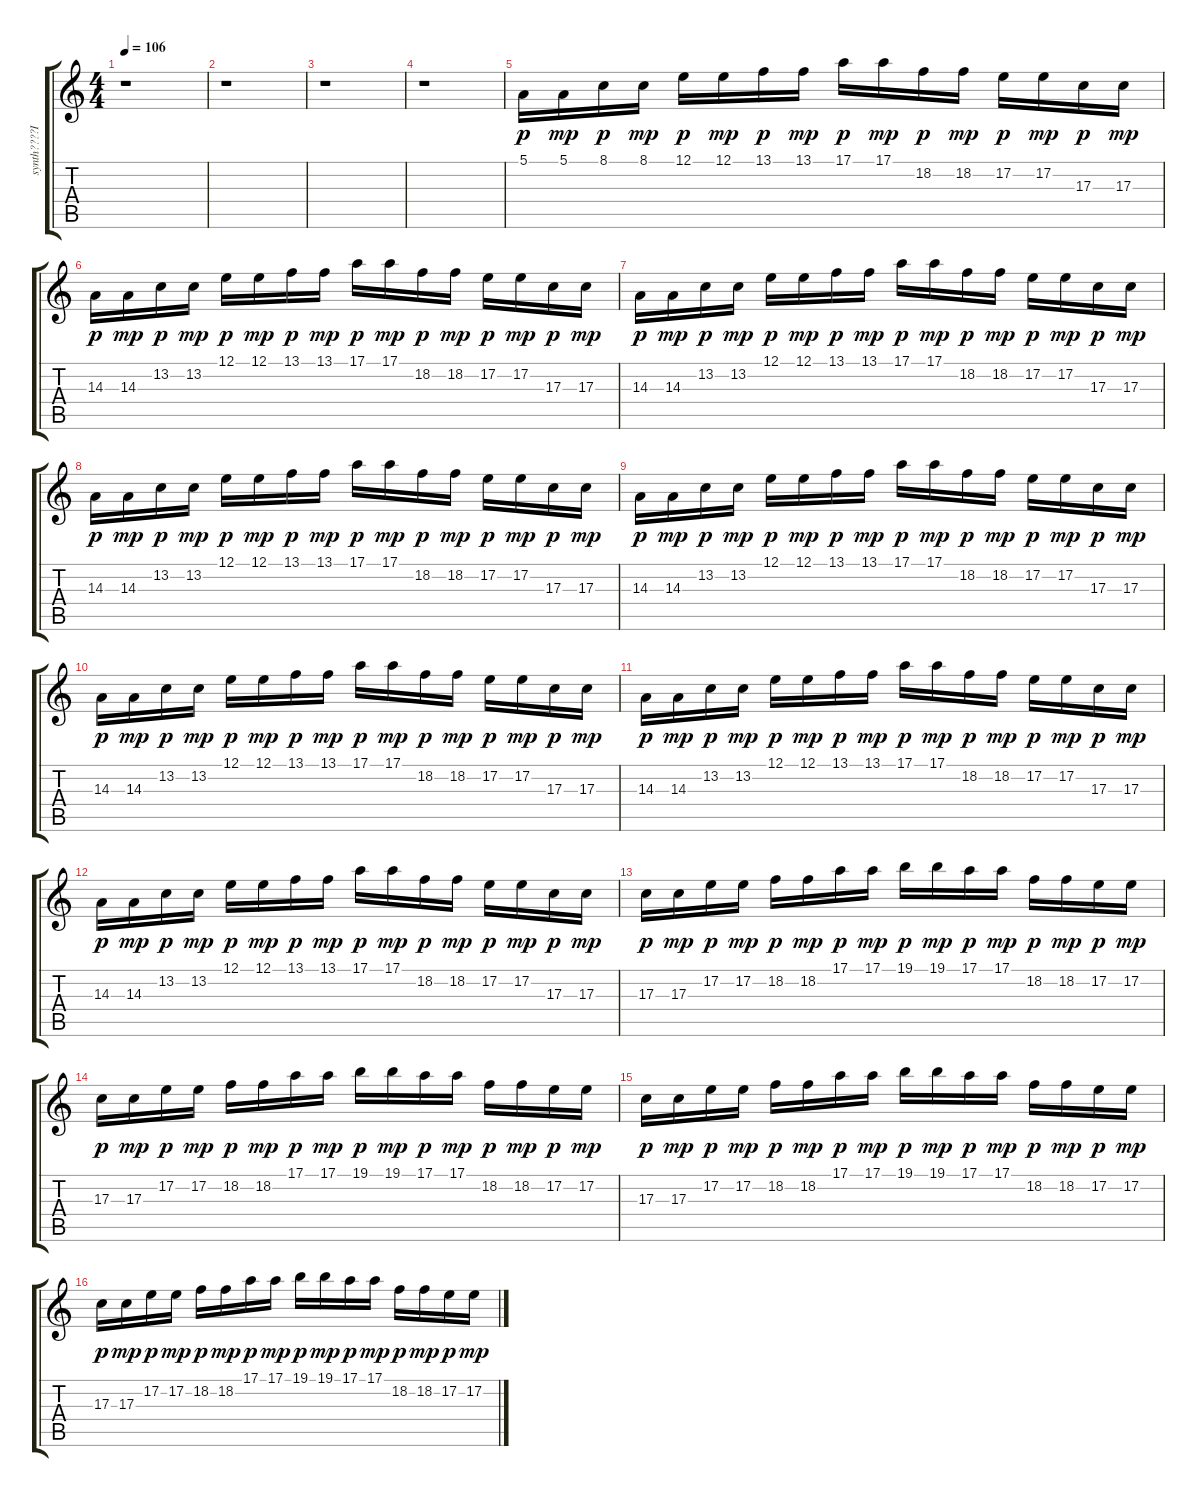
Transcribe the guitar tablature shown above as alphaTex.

\track ("synth????І’?І“?(?" "synth????І") {instrument fx7echoes}
\staff {score tabs}
\tuning (E4 B3 G3 D3 A2 E2) {hide}
\ts (4 4)
\tempo 106
\clef g2
\ks c
r.1{dy p} |
r.1 |
r.1 |
r.1 |
5.1.16{balance 0} 5.1.16{dy mp balance 1} 8.1.16{dy p balance 2} 8.1.16{dy mp balance 3} 12.1.16{dy p balance 4} 12.1.16{dy mp balance 5} 13.1.16{dy p balance 6} 13.1.16{dy mp balance 7} 17.1.16{dy p balance 8} 17.1.16{dy mp balance 9} 18.2.16{dy p balance 10} 18.2.16{dy mp balance 11} 17.2.16{dy p balance 12} 17.2.16{dy mp balance 13} 17.3.16{dy p balance 14} 17.3.16{dy mp balance 15} |
14.3.16{dy p balance 16} 14.3.16{dy mp balance 15} 13.2.16{dy p balance 14} 13.2.16{dy mp balance 13} 12.1.16{dy p balance 12} 12.1.16{dy mp balance 11} 13.1.16{dy p balance 10} 13.1.16{dy mp balance 9} 17.1.16{dy p balance 8} 17.1.16{dy mp balance 7} 18.2.16{dy p balance 6} 18.2.16{dy mp balance 5} 17.2.16{dy p balance 4} 17.2.16{dy mp balance 3} 17.3.16{dy p balance 2} 17.3.16{dy mp balance 1} |
14.3.16{dy p balance 0} 14.3.16{dy mp balance 1} 13.2.16{dy p balance 2} 13.2.16{dy mp balance 3} 12.1.16{dy p balance 4} 12.1.16{dy mp balance 5} 13.1.16{dy p balance 6} 13.1.16{dy mp balance 7} 17.1.16{dy p balance 8} 17.1.16{dy mp balance 9} 18.2.16{dy p balance 10} 18.2.16{dy mp balance 11} 17.2.16{dy p balance 12} 17.2.16{dy mp balance 13} 17.3.16{dy p balance 14} 17.3.16{dy mp balance 15} |
14.3.16{dy p balance 16} 14.3.16{dy mp balance 15} 13.2.16{dy p balance 14} 13.2.16{dy mp balance 13} 12.1.16{dy p balance 12} 12.1.16{dy mp balance 11} 13.1.16{dy p balance 10} 13.1.16{dy mp balance 9} 17.1.16{dy p balance 8} 17.1.16{dy mp balance 7} 18.2.16{dy p balance 6} 18.2.16{dy mp balance 5} 17.2.16{dy p balance 4} 17.2.16{dy mp balance 3} 17.3.16{dy p balance 2} 17.3.16{dy mp balance 1} |
14.3.16{dy p balance 0} 14.3.16{dy mp balance 1} 13.2.16{dy p balance 2} 13.2.16{dy mp balance 3} 12.1.16{dy p balance 4} 12.1.16{dy mp balance 5} 13.1.16{dy p balance 6} 13.1.16{dy mp balance 7} 17.1.16{dy p balance 8} 17.1.16{dy mp balance 9} 18.2.16{dy p balance 10} 18.2.16{dy mp balance 11} 17.2.16{dy p balance 12} 17.2.16{dy mp balance 13} 17.3.16{dy p balance 14} 17.3.16{dy mp balance 15} |
14.3.16{dy p balance 16} 14.3.16{dy mp balance 15} 13.2.16{dy p balance 14} 13.2.16{dy mp balance 13} 12.1.16{dy p balance 12} 12.1.16{dy mp balance 11} 13.1.16{dy p balance 10} 13.1.16{dy mp balance 9} 17.1.16{dy p balance 8} 17.1.16{dy mp balance 7} 18.2.16{dy p balance 6} 18.2.16{dy mp balance 5} 17.2.16{dy p balance 4} 17.2.16{dy mp balance 3} 17.3.16{dy p balance 2} 17.3.16{dy mp balance 1} |
14.3.16{dy p balance 0} 14.3.16{dy mp balance 1} 13.2.16{dy p balance 2} 13.2.16{dy mp balance 3} 12.1.16{dy p balance 4} 12.1.16{dy mp balance 5} 13.1.16{dy p balance 6} 13.1.16{dy mp balance 7} 17.1.16{dy p balance 8} 17.1.16{dy mp balance 9} 18.2.16{dy p balance 10} 18.2.16{dy mp balance 11} 17.2.16{dy p balance 12} 17.2.16{dy mp balance 13} 17.3.16{dy p balance 14} 17.3.16{dy mp balance 15} |
14.3.16{dy p balance 16} 14.3.16{dy mp balance 15} 13.2.16{dy p balance 14} 13.2.16{dy mp balance 13} 12.1.16{dy p balance 12} 12.1.16{dy mp balance 11} 13.1.16{dy p balance 10} 13.1.16{dy mp balance 9} 17.1.16{dy p balance 8} 17.1.16{dy mp balance 7} 18.2.16{dy p balance 6} 18.2.16{dy mp balance 5} 17.2.16{dy p balance 4} 17.2.16{dy mp balance 3} 17.3.16{dy p balance 2} 17.3.16{dy mp balance 1} |
17.3.16{dy p balance 0} 17.3.16{dy mp balance 1} 17.2.16{dy p balance 2} 17.2.16{dy mp balance 3} 18.2.16{dy p balance 4} 18.2.16{dy mp balance 5} 17.1.16{dy p balance 6} 17.1.16{dy mp balance 7} 19.1.16{dy p balance 8} 19.1.16{dy mp balance 9} 17.1.16{dy p balance 10} 17.1.16{dy mp balance 11} 18.2.16{dy p balance 12} 18.2.16{dy mp balance 13} 17.2.16{dy p balance 14} 17.2.16{dy mp balance 15} |
17.3.16{dy p balance 16} 17.3.16{dy mp balance 15} 17.2.16{dy p balance 14} 17.2.16{dy mp balance 13} 18.2.16{dy p balance 12} 18.2.16{dy mp balance 11} 17.1.16{dy p balance 10} 17.1.16{dy mp balance 9} 19.1.16{dy p balance 8} 19.1.16{dy mp balance 7} 17.1.16{dy p balance 6} 17.1.16{dy mp balance 5} 18.2.16{dy p balance 4} 18.2.16{dy mp balance 3} 17.2.16{dy p balance 2} 17.2.16{dy mp balance 1} |
17.3.16{dy p balance 0} 17.3.16{dy mp balance 1} 17.2.16{dy p balance 2} 17.2.16{dy mp balance 3} 18.2.16{dy p balance 4} 18.2.16{dy mp balance 5} 17.1.16{dy p balance 6} 17.1.16{dy mp balance 7} 19.1.16{dy p balance 8} 19.1.16{dy mp balance 9} 17.1.16{dy p balance 10} 17.1.16{dy mp balance 11} 18.2.16{dy p balance 12} 18.2.16{dy mp balance 13} 17.2.16{dy p balance 14} 17.2.16{dy mp balance 15} |
17.3.16{dy p balance 16} 17.3.16{dy mp balance 15} 17.2.16{dy p balance 14} 17.2.16{dy mp balance 13} 18.2.16{dy p balance 12} 18.2.16{dy mp balance 11} 17.1.16{dy p balance 10} 17.1.16{dy mp balance 9} 19.1.16{dy p balance 8} 19.1.16{dy mp balance 7} 17.1.16{dy p balance 6} 17.1.16{dy mp balance 5} 18.2.16{dy p balance 4} 18.2.16{dy mp balance 3} 17.2.16{dy p balance 2} 17.2.16{dy mp balance 1}
